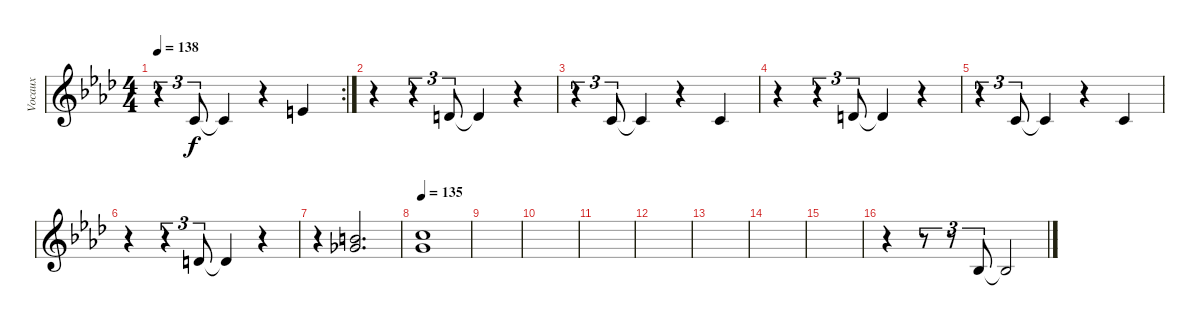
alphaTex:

\track ("Vocaux" "Vocaux") {instrument viola}
\staff {score}
\tuning (E4 B3 G3 D3 A2 E2) {hide}
\rc 2
\ts (4 4)
\tempo 138
\clef g2
\ks ab
r.4{tu (3 2) dy f} 1.2.8{tu (3 2)} 1.2{t}.4 r.4 0.1.4 |
r.4 r.4{tu (3 2)} 3.2.8{tu (3 2)} 3.2{t}.4 r.4 |
r.4{tu (3 2)} 1.2.8{tu (3 2)} 1.2{t}.4 r.4 1.2.4 |
r.4 r.4{tu (3 2)} 3.2.8{tu (3 2)} 3.2{t}.4 r.4 |
r.4{tu (3 2)} 1.2.8{tu (3 2)} 1.2{t}.4 r.4 1.2.4 |
r.4 r.4{tu (3 2)} 3.2.8{tu (3 2)} 3.2{t}.4 r.4 |
r.4 (2.1 12.2).2{d} |
\tempo 135
(8.2 17.3).1 |
|
|
|
|
|
|
|
r.4 r.8{tu (3 2)} r.8{tu (3 2)} 3.3.8{tu (3 2)} 3.3{t}.2
